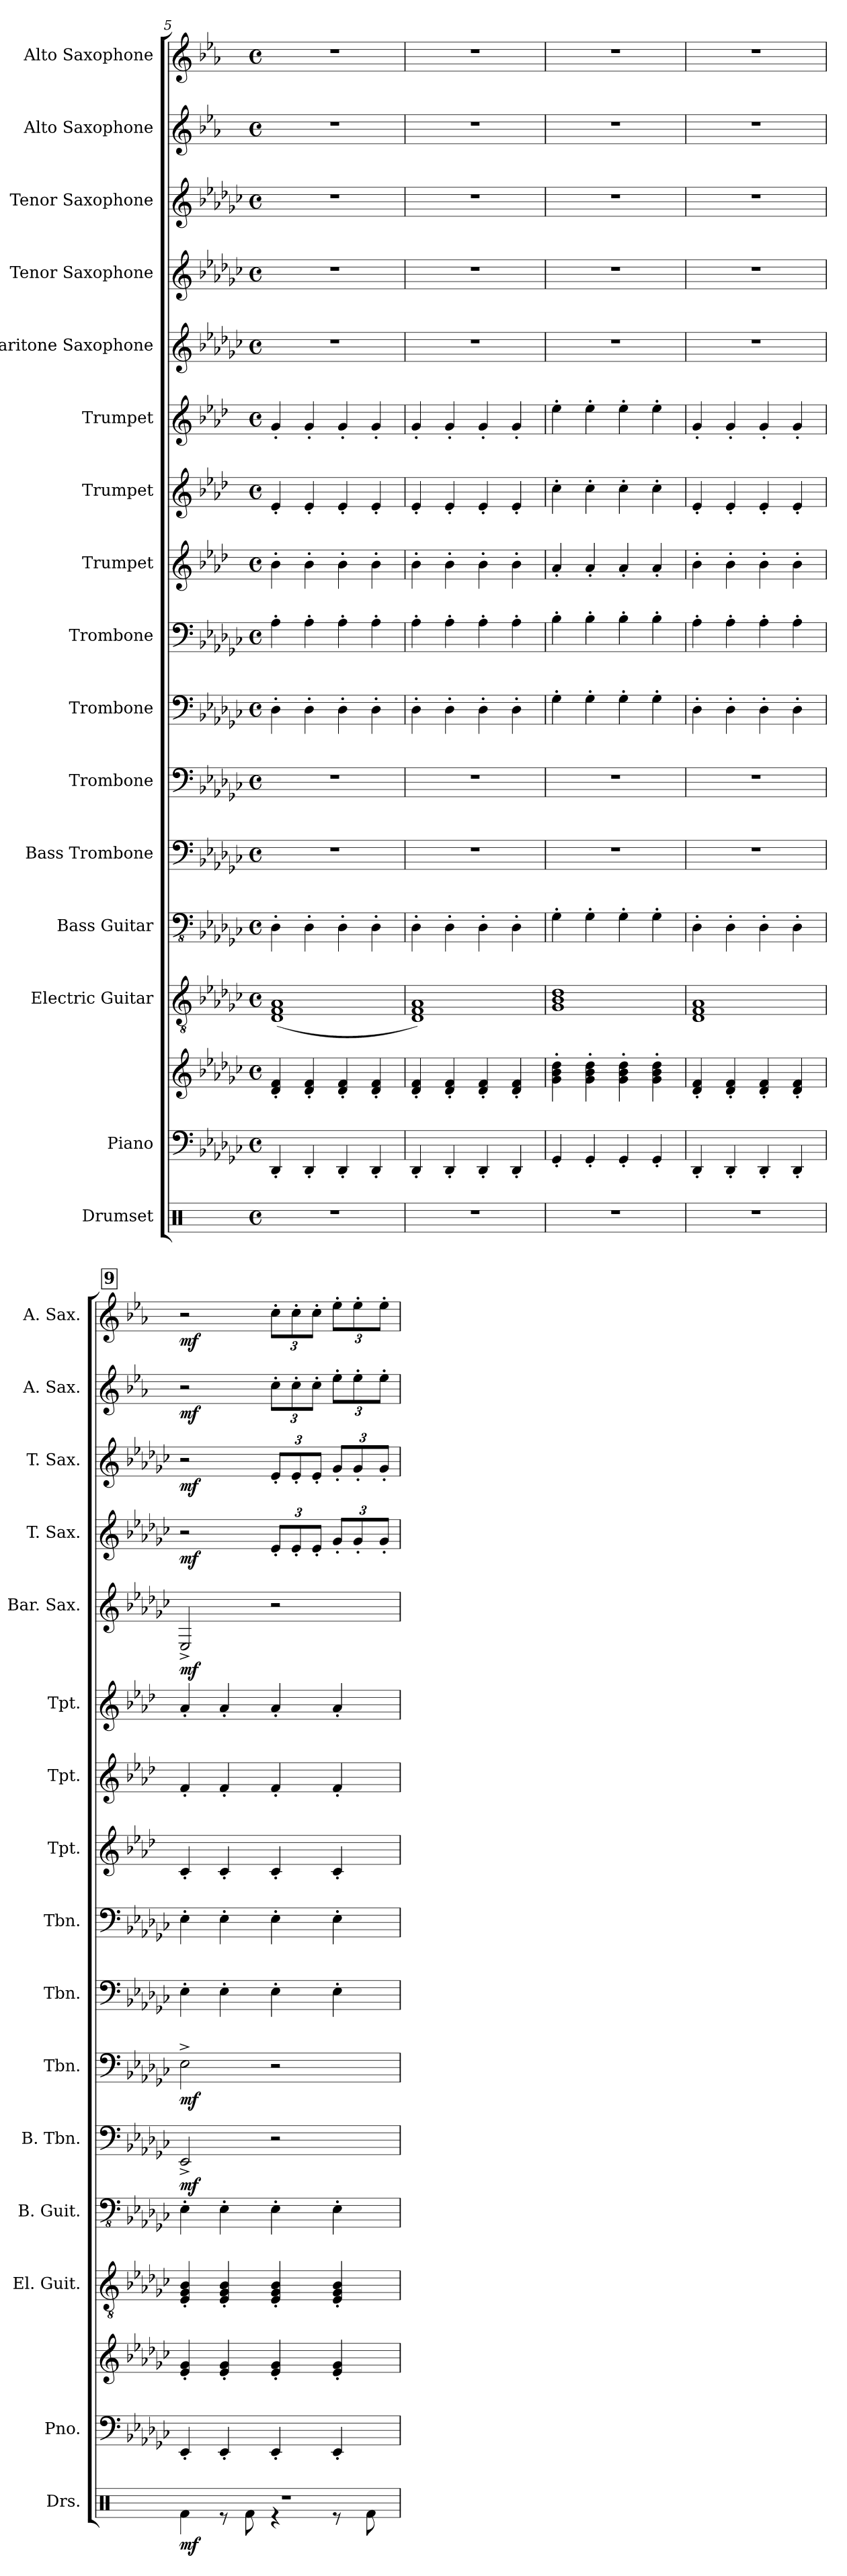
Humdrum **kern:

**kern	**dynam	**kern	**kern	**kern	**kern	**dynam	**kern	**kern	**dynam	**kern	**kern	**kern	**kern	**kern	**dynam	**kern	**kern	**dynam	**kern	**dynam	**kern	**dynam	**kern	**dynam
*part16	*part16	*part15	*part15	*part14	*part13	*part13	*part12	*part11	*part11	*part10	*part9	*part8	*part7	*part6	*part6	*part5	*part4	*part4	*part3	*part3	*part2	*part2	*part1	*part1
*staff17	*staff17	*staff16	*staff15	*staff14	*staff13	*staff13	*staff12	*staff11	*staff11	*staff10	*staff9	*staff8	*staff7	*staff6	*staff6	*staff5	*staff4	*staff4	*staff3	*staff3	*staff2	*staff2	*staff1	*staff1
*I"Drumset	*	*I"Piano	*	*I"Electric Guitar	*I"Bass Guitar	*	*I"Bass Trombone	*I"Trombone	*	*I"Trombone	*I"Trombone	*I"Trumpet	*I"Trumpet	*I"Trumpet	*	*I"Baritone Saxophone	*I"Tenor Saxophone	*	*I"Tenor Saxophone	*	*I"Alto Saxophone	*	*I"Alto Saxophone	*
*I'Drs.	*	*I'Pno.	*	*I'El. Guit.	*I'B. Guit.	*	*I'B. Tbn.	*I'Tbn.	*	*I'Tbn.	*I'Tbn.	*I'Tpt.	*I'Tpt.	*I'Tpt.	*	*I'Bar. Sax.	*I'T. Sax.	*	*I'T. Sax.	*	*I'A. Sax.	*	*I'A. Sax.	*
!!LO:PB:g=z
*clefX	*	*clefF4	*clefG2	*clefGv2	*clefFv4	*	*clefF4	*clefF4	*	*clefF4	*clefF4	*clefG2	*clefG2	*clefG2	*	*clefG2	*clefG2	*	*clefG2	*	*clefG2	*	*clefG2	*
*	*	*	*	*	*	*	*	*	*	*	*	*ITrd1c2	*ITrd1c2	*ITrd1c2	*	*ITrd12c21	*ITrd8c14	*	*ITrd8c14	*	*ITrd5c9	*	*ITrd5c9	*
*k[]	*	*k[b-e-a-d-g-c-]	*k[b-e-a-d-g-c-]	*k[b-e-a-d-g-c-]	*k[b-e-a-d-g-c-]	*	*k[b-e-a-d-g-c-]	*k[b-e-a-d-g-c-]	*	*k[b-e-a-d-g-c-]	*k[b-e-a-d-g-c-]	*k[b-e-a-d-g-c-]	*k[b-e-a-d-g-c-]	*k[b-e-a-d-g-c-]	*	*k[b-e-a-d-g-c-]	*k[b-e-a-d-g-c-]	*	*k[b-e-a-d-g-c-]	*	*k[b-e-a-d-g-c-]	*	*k[b-e-a-d-g-c-]	*
*M4/4	*	*M4/4	*M4/4	*M4/4	*M4/4	*	*M4/4	*M4/4	*	*M4/4	*M4/4	*M4/4	*M4/4	*M4/4	*	*M4/4	*M4/4	*	*M4/4	*	*M4/4	*	*M4/4	*
*met(c)	*	*met(c)	*met(c)	*met(c)	*met(c)	*	*met(c)	*met(c)	*	*met(c)	*met(c)	*met(c)	*met(c)	*met(c)	*	*met(c)	*met(c)	*	*met(c)	*	*met(c)	*	*met(c)	*
=5	=5	=5	=5	=5	=5	=5	=5	=5	=5	=5	=5	=5	=5	=5	=5	=5	=5	=5	=5	=5	=5	=5	=5	=5
1r	.	4DD-'/	4d-/' 4f/'	(1D- 1F 1A-	4DD-'\	.	1r	1r	.	4D-'\	4A-'\	4a-'\	4d-'/	4f'/	.	1r	1r	.	1r	.	1r	.	1r	.
.	.	4DD-'/	4d-/' 4f/'	.	4DD-'\	.	.	.	.	4D-'\	4A-'\	4a-'\	4d-'/	4f'/	.	.	.	.	.	.	.	.	.	.
.	.	4DD-'/	4d-/' 4f/'	.	4DD-'\	.	.	.	.	4D-'\	4A-'\	4a-'\	4d-'/	4f'/	.	.	.	.	.	.	.	.	.	.
.	.	4DD-'/	4d-/' 4f/'	.	4DD-'\	.	.	.	.	4D-'\	4A-'\	4a-'\	4d-'/	4f'/	.	.	.	.	.	.	.	.	.	.
=6	=6	=6	=6	=6	=6	=6	=6	=6	=6	=6	=6	=6	=6	=6	=6	=6	=6	=6	=6	=6	=6	=6	=6	=6
1r	.	4DD-'/	4d-/' 4f/'	1D- 1F 1A-)	4DD-'\	.	1r	1r	.	4D-'\	4A-'\	4a-'\	4d-'/	4f'/	.	1r	1r	.	1r	.	1r	.	1r	.
.	.	4DD-'/	4d-/' 4f/'	.	4DD-'\	.	.	.	.	4D-'\	4A-'\	4a-'\	4d-'/	4f'/	.	.	.	.	.	.	.	.	.	.
.	.	4DD-'/	4d-/' 4f/'	.	4DD-'\	.	.	.	.	4D-'\	4A-'\	4a-'\	4d-'/	4f'/	.	.	.	.	.	.	.	.	.	.
.	.	4DD-'/	4d-/' 4f/'	.	4DD-'\	.	.	.	.	4D-'\	4A-'\	4a-'\	4d-'/	4f'/	.	.	.	.	.	.	.	.	.	.
=7	=7	=7	=7	=7	=7	=7	=7	=7	=7	=7	=7	=7	=7	=7	=7	=7	=7	=7	=7	=7	=7	=7	=7	=7
1r	.	4GG-'/	4g-\' 4b-\' 4dd-\'	1G- 1B- 1d-	4GG-'\	.	1r	1r	.	4G-'\	4B-'\	4g-'/	4b-'\	4dd-'\	.	1r	1r	.	1r	.	1r	.	1r	.
.	.	4GG-'/	4g-\' 4b-\' 4dd-\'	.	4GG-'\	.	.	.	.	4G-'\	4B-'\	4g-'/	4b-'\	4dd-'\	.	.	.	.	.	.	.	.	.	.
.	.	4GG-'/	4g-\' 4b-\' 4dd-\'	.	4GG-'\	.	.	.	.	4G-'\	4B-'\	4g-'/	4b-'\	4dd-'\	.	.	.	.	.	.	.	.	.	.
.	.	4GG-'/	4g-\' 4b-\' 4dd-\'	.	4GG-'\	.	.	.	.	4G-'\	4B-'\	4g-'/	4b-'\	4dd-'\	.	.	.	.	.	.	.	.	.	.
=8	=8	=8	=8	=8	=8	=8	=8	=8	=8	=8	=8	=8	=8	=8	=8	=8	=8	=8	=8	=8	=8	=8	=8	=8
1r	.	4DD-'/	4d-/' 4f/'	1D- 1F 1A-	4DD-'\	.	1r	1r	.	4D-'\	4A-'\	4a-'\	4d-'/	4f'/	.	1r	1r	.	1r	.	1r	.	1r	.
.	.	4DD-'/	4d-/' 4f/'	.	4DD-'\	.	.	.	.	4D-'\	4A-'\	4a-'\	4d-'/	4f'/	.	.	.	.	.	.	.	.	.	.
.	.	4DD-'/	4d-/' 4f/'	.	4DD-'\	.	.	.	.	4D-'\	4A-'\	4a-'\	4d-'/	4f'/	.	.	.	.	.	.	.	.	.	.
.	.	4DD-'/	4d-/' 4f/'	.	4DD-'\	.	.	.	.	4D-'\	4A-'\	4a-'\	4d-'/	4f'/	.	.	.	.	.	.	.	.	.	.
!!LO:REH:place=s1:a:B:fs=14:t=9
=9	=9	=9	=9	=9	=9	=9	=9	=9	=9	=9	=9	=9	=9	=9	=9	=9	=9	=9	=9	=9	=9	=9	=9	=9
*^	*	*	*	*	*	*	*	*	*	*	*	*	*	*	*	*	*	*	*	*	*	*	*	*
!	!	!LO:DY:b	!	!	!	!	!LO:DY:a	!	!	!LO:DY:b	!	!	!	!	!	!LO:DY:a	!	!	!LO:DY:b	!	!LO:DY:b	!	!LO:DY:b	!	!LO:DY:b
1r	4Rf\	mf	4EE-'/	4e-/' 4g-/'	4E-/' 4G-/' 4B-/'	4EE-'\	mf	2EE-^/	2E-^\	mf	4E-'\	4E-'\	4B-'/	4e-'/	4g-'/	mf	2EE-^/	2r	mf	2r	mf	2r	mf	2r	mf
.	8r	.	4EE-'/	4e-/' 4g-/'	4E-/' 4G-/' 4B-/'	4EE-'\	.	.	.	.	4E-'\	4E-'\	4B-'/	4e-'/	4g-'/	.	.	.	.	.	.	.	.	.	.
.	8Rf\	.	.	.	.	.	.	.	.	.	.	.	.	.	.	.	.	.	.	.	.	.	.	.	.
*	*	*	*	*	*	*	*	*	*	*	*	*	*	*	*	*	*	*Xbrackettup	*	*Xbrackettup	*	*Xbrackettup	*	*Xbrackettup	*
.	4r	.	4EE-'/	4e-/' 4g-/'	4E-/' 4G-/' 4B-/'	4EE-'\	.	2r	2r	.	4E-'\	4E-'\	4B-'/	4e-'/	4g-'/	.	2r	12E-'/L	.	12E-'/L	.	12e-'\L	.	12e-'\L	.
.	.	.	.	.	.	.	.	.	.	.	.	.	.	.	.	.	.	12E-'/	.	12E-'/	.	12e-'\	.	12e-'\	.
.	.	.	.	.	.	.	.	.	.	.	.	.	.	.	.	.	.	12E-'/J	.	12E-'/J	.	12e-'\J	.	12e-'\J	.
.	8r	.	4EE-'/	4e-/' 4g-/'	4E-/' 4G-/' 4B-/'	4EE-'\	.	.	.	.	4E-'\	4E-'\	4B-'/	4e-'/	4g-'/	.	.	12G-'/L	.	12G-'/L	.	12g-'\L	.	12g-'\L	.
.	.	.	.	.	.	.	.	.	.	.	.	.	.	.	.	.	.	12G-'/	.	12G-'/	.	12g-'\	.	12g-'\	.
.	8Rf\	.	.	.	.	.	.	.	.	.	.	.	.	.	.	.	.	.	.	.	.	.	.	.	.
.	.	.	.	.	.	.	.	.	.	.	.	.	.	.	.	.	.	12G-'/J	.	12G-'/J	.	12g-'\J	.	12g-'\J	.
*v	*v	*	*	*	*	*	*	*	*	*	*	*	*	*	*	*	*	*	*	*	*	*	*	*	*
=	=	=	=	=	=	=	=	=	=	=	=	=	=	=	=	=	=	=	=	=	=	=	=	=
*-	*-	*-	*-	*-	*-	*-	*-	*-	*-	*-	*-	*-	*-	*-	*-	*-	*-	*-	*-	*-	*-	*-	*-	*-
